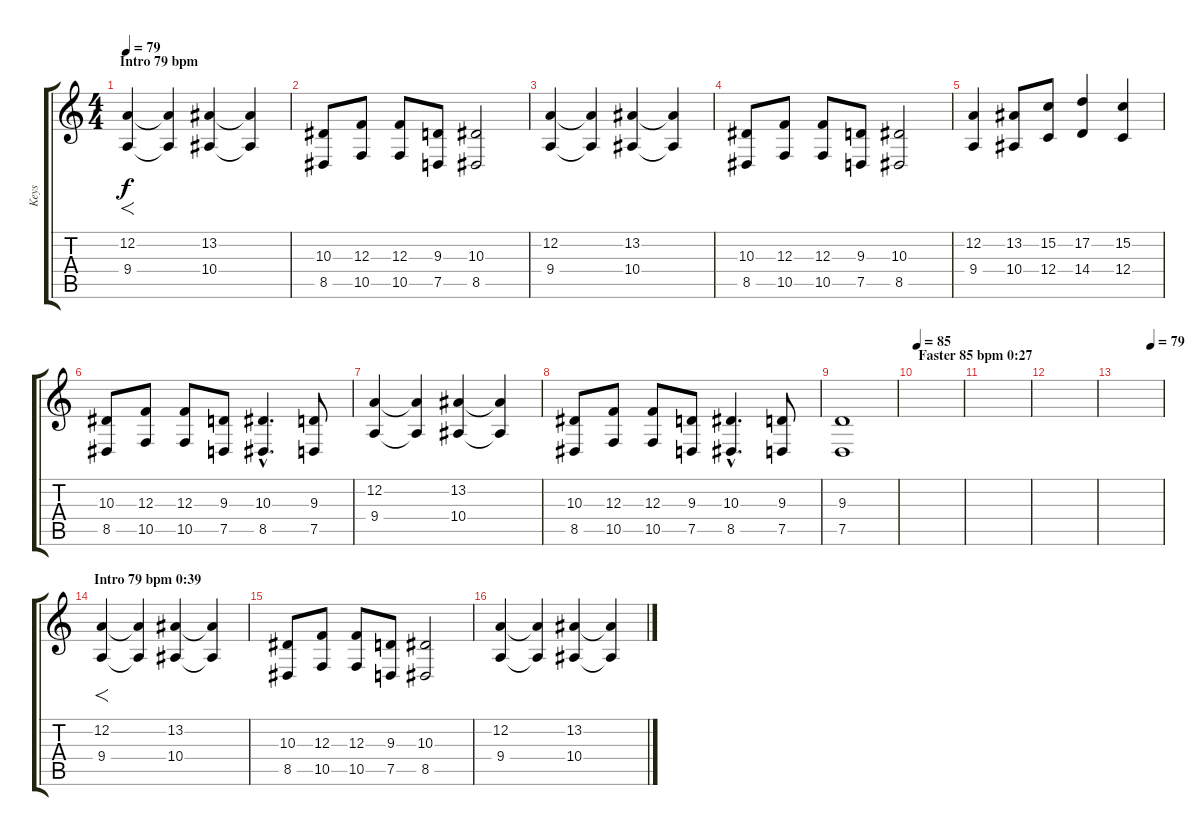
\track ("Keys" "Keys") {instrument stringensemble1}
\staff {score tabs}
\tuning (D4 A3 F3 C3 G2 D2) {hide}
\ts (4 4)
\section ("" "Intro 79 bpm")
\tempo 79
\clef g2
\ks c
(12.2 9.4).4{f dy f instrument stringensemble1} (12.2{t} 9.4{t}).4 (13.2 10.4).4 (13.2{t} 10.4{t}).4 |
(10.3 8.5).8 (12.3 10.5).8 (12.3 10.5).8 (9.3 7.5).8 (10.3 8.5).2 |
(12.2 9.4).4 (12.2{t} 9.4{t}).4 (13.2 10.4).4 (13.2{t} 10.4{t}).4 |
(10.3 8.5).8 (12.3 10.5).8 (12.3 10.5).8 (9.3 7.5).8 (10.3 8.5).2 |
(12.2 9.4).4 (13.2 10.4).8 (15.2 12.4).8 (17.2 14.4).4 (15.2 12.4).4 |
(10.3 8.5).8 (12.3 10.5).8 (12.3 10.5).8 (9.3 7.5).8 (10.3{hac} 8.5{hac}).4{d} (9.3 7.5).8 |
(12.2 9.4).4 (12.2{t} 9.4{t}).4 (13.2 10.4).4 (13.2{t} 10.4{t}).4 |
(10.3 8.5).8 (12.3 10.5).8 (12.3 10.5).8 (9.3 7.5).8 (10.3{hac} 8.5{hac}).4{d} (9.3 7.5).8 |
(9.3 7.5).1 |
\section ("" "Faster 85 bpm 0:27 ")
\tempo 85
|
|
|
\tempo (79 0.75)
|
\section ("" "Intro 79 bpm 0:39")
(12.2 9.4).4{f} (12.2{t} 9.4{t}).4 (13.2 10.4).4 (13.2{t} 10.4{t}).4 |
(10.3 8.5).8 (12.3 10.5).8 (12.3 10.5).8 (9.3 7.5).8 (10.3 8.5).2 |
(12.2 9.4).4 (12.2{t} 9.4{t}).4 (13.2 10.4).4 (13.2{t} 10.4{t}).4
